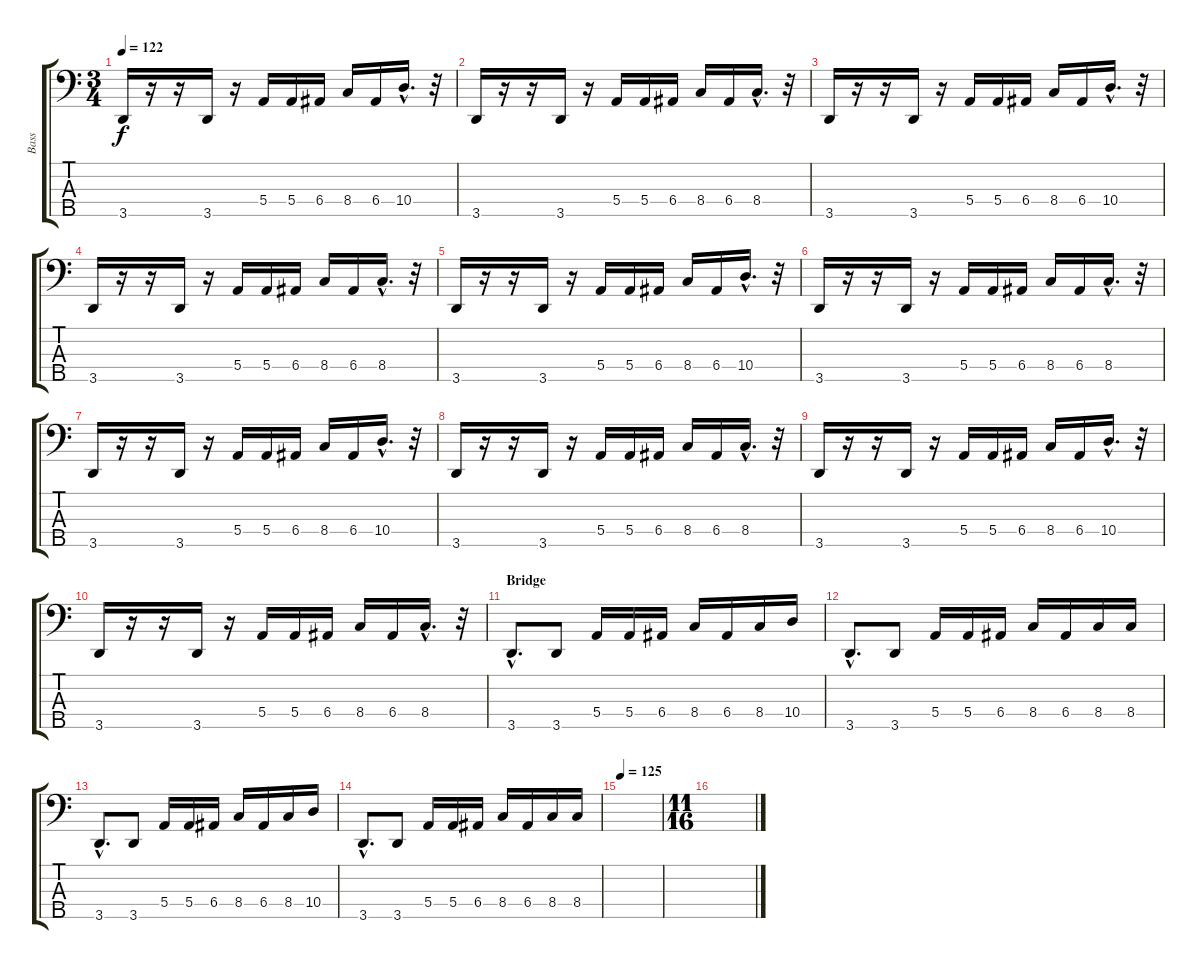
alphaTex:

\track ("Bass" "Bass") {instrument electricbassfinger}
\staff {score tabs}
\tuning (G2 D2 A1 E1 B0) {hide}
\ts (3 4)
\tempo 122
\clef f4
\ks c
3.5.16{dy f} r.16 r.16 3.5.16 r.16 5.4.16 5.4.16 6.4.16 8.4.16 6.4.16 10.4{hac}.16{d} r.32 |
3.5.16 r.16 r.16 3.5.16 r.16 5.4.16 5.4.16 6.4.16 8.4.16 6.4.16 8.4{hac}.16{d} r.32 |
3.5.16 r.16 r.16 3.5.16 r.16 5.4.16 5.4.16 6.4.16 8.4.16 6.4.16 10.4{hac}.16{d} r.32 |
3.5.16 r.16 r.16 3.5.16 r.16 5.4.16 5.4.16 6.4.16 8.4.16 6.4.16 8.4{hac}.16{d} r.32 |
3.5.16 r.16 r.16 3.5.16 r.16 5.4.16 5.4.16 6.4.16 8.4.16 6.4.16 10.4{hac}.16{d} r.32 |
3.5.16 r.16 r.16 3.5.16 r.16 5.4.16 5.4.16 6.4.16 8.4.16 6.4.16 8.4{hac}.16{d} r.32 |
3.5.16 r.16 r.16 3.5.16 r.16 5.4.16 5.4.16 6.4.16 8.4.16 6.4.16 10.4{hac}.16{d} r.32 |
3.5.16 r.16 r.16 3.5.16 r.16 5.4.16 5.4.16 6.4.16 8.4.16 6.4.16 8.4{hac}.16{d} r.32 |
3.5.16 r.16 r.16 3.5.16 r.16 5.4.16 5.4.16 6.4.16 8.4.16 6.4.16 10.4{hac}.16{d} r.32 |
3.5.16 r.16 r.16 3.5.16 r.16 5.4.16 5.4.16 6.4.16 8.4.16 6.4.16 8.4{hac}.16{d} r.32 |
\section ("" "Bridge")
3.5{hac}.8{d} 3.5.8 5.4.16 5.4.16 6.4.16 8.4.16 6.4.16 8.4.16 10.4.16 |
3.5{hac}.8{d} 3.5.8 5.4.16 5.4.16 6.4.16 8.4.16 6.4.16 8.4.16 8.4.16 |
3.5{hac}.8{d} 3.5.8 5.4.16 5.4.16 6.4.16 8.4.16 6.4.16 8.4.16 10.4.16 |
3.5{hac}.8{d} 3.5.8 5.4.16 5.4.16 6.4.16 8.4.16 6.4.16 8.4.16 8.4.16 |
\tempo 125
|
\ts (11 16)
